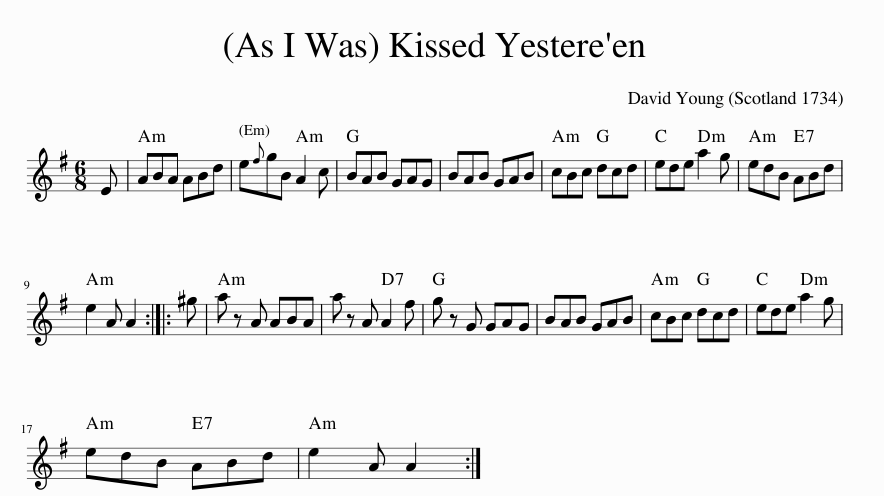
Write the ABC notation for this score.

X:1
L:1/8
M:6/8
I:linebreak $
K:G
V:1 treble
V:1
 E | ABA ABd | e{f}gB A2 c | BAB GAG | BAB GAB | %5
 cBc dcd | ede a2 g | edB ABd |$ e2 A A2 :: ^g | %10
 a z A ABA | a z A A2 f | g z G GAG | BAB GAB | cBc dcd | %15
 ede a2 g |$ edB ABd | e2 A A2 :| %18
